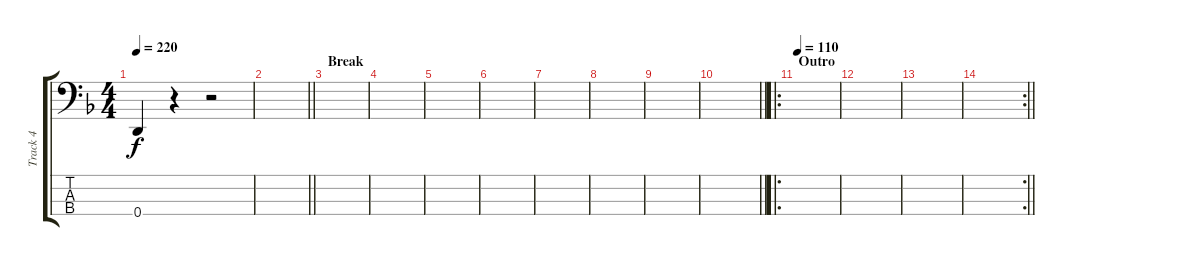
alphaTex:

\track ("Track 4" "Track 4") {instrument electricbassfinger}
\staff {score tabs}
\tuning (G2 D2 A1 D1) {hide}
\ts (4 4)
\section ("" "")
\tempo 220
\clef f4
\ks dminor
0.4.4{dy f} r.4 r.2 |
\barLineRight lightlight
|
\section ("" "Break")
|
|
|
|
|
|
|
\barLineRight lightlight
|
\ro
\section ("" "Outro")
\tempo 110
|
|
|
\rc 2
\barLineRight lightlight
